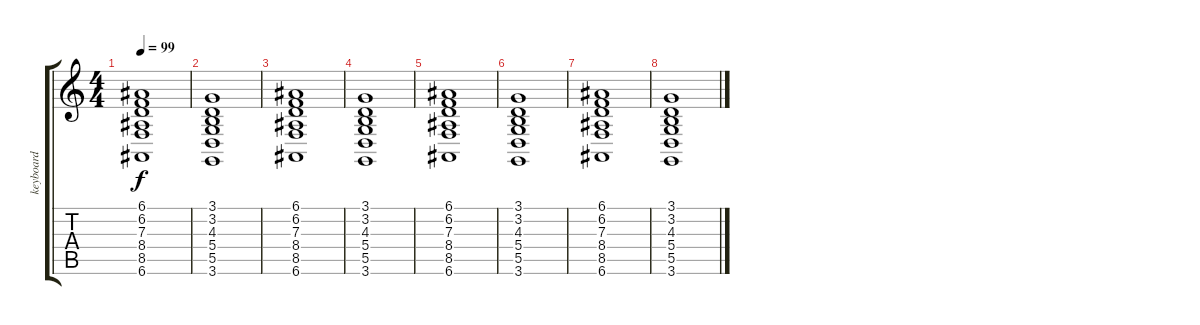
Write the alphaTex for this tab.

\track ("keyboard" "keyboard") {instrument fx4atmosphere}
\staff {score tabs}
\tuning (E4 B3 G3 D3 A2 E2) {hide}
\ts (4 4)
\tempo 99
\clef g2
\ks c
(6.1 6.2 7.3 8.4 8.5 6.6).1{dy f} |
(3.1 3.2 4.3 5.4 5.5 3.6).1 |
(6.1 6.2 7.3 8.4 8.5 6.6).1 |
(3.1 3.2 4.3 5.4 5.5 3.6).1 |
(6.1 6.2 7.3 8.4 8.5 6.6).1 |
(3.1 3.2 4.3 5.4 5.5 3.6).1 |
(6.1 6.2 7.3 8.4 8.5 6.6).1 |
(3.1 3.2 4.3 5.4 5.5 3.6).1
